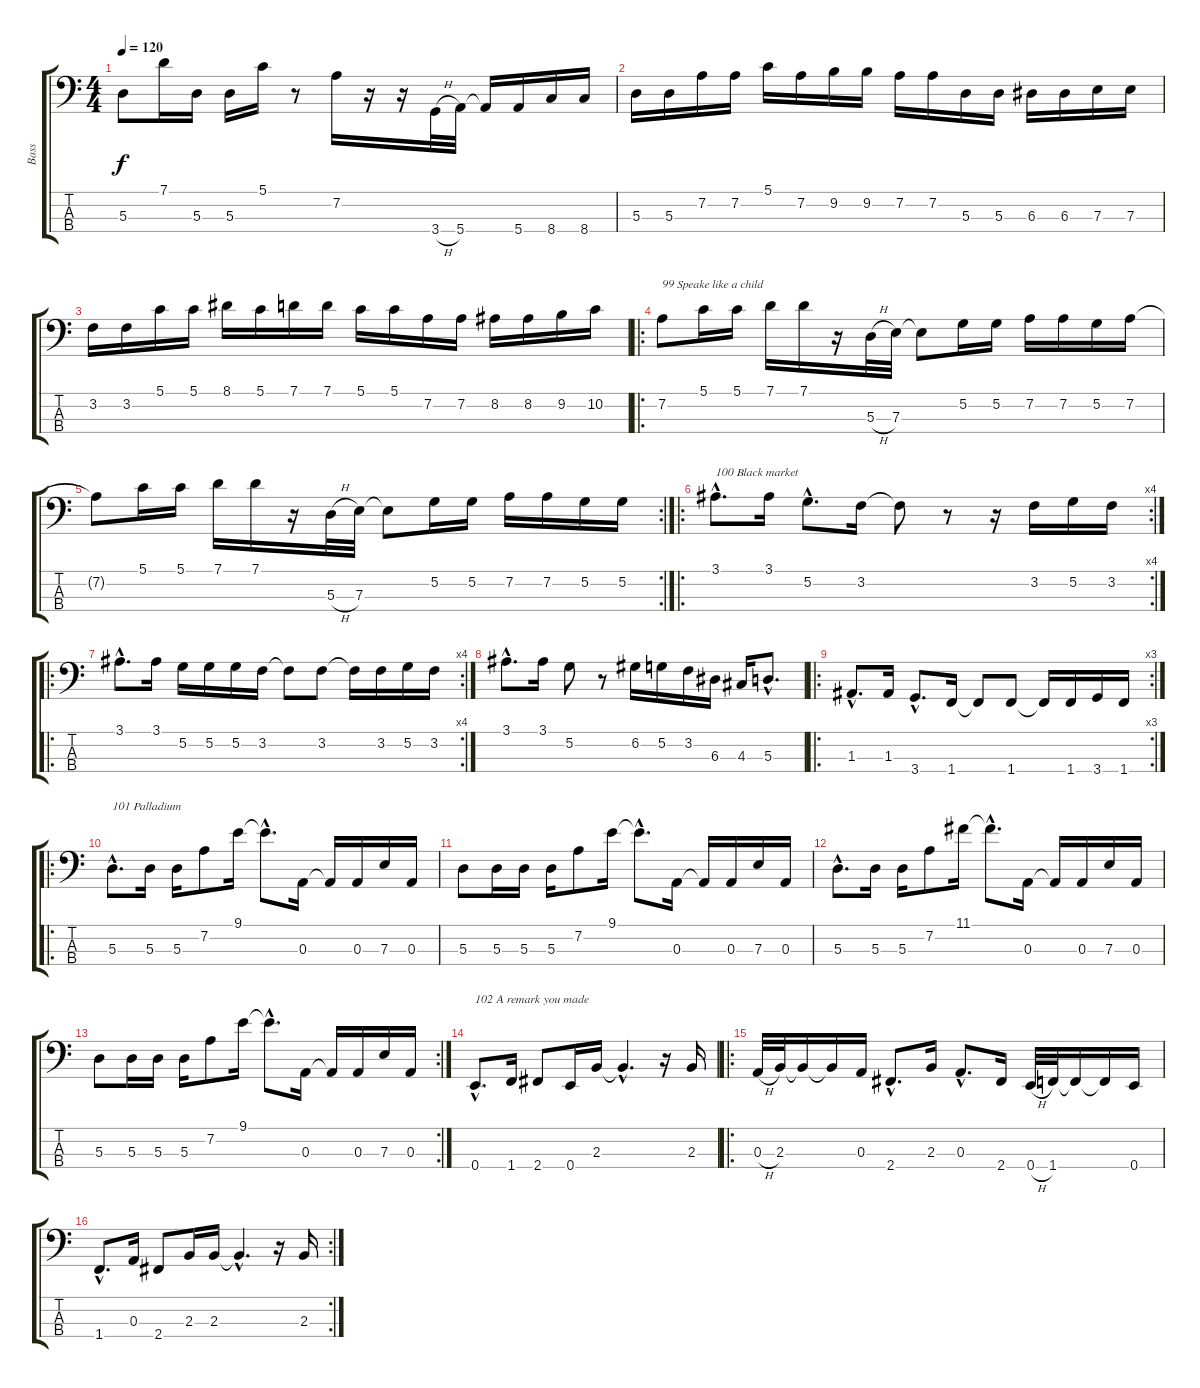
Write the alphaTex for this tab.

\track ("Bass" "Bass") {instrument electricbassfinger}
\staff {score tabs}
\tuning (G2 D2 A1 E1) {hide}
\ts (4 4)
\tempo 120
\clef f4
\ks c
5.3.8{dy f} 7.1.16 5.3.16 5.3.16 5.1.16 r.8 7.2.16 r.16 r.16 3.4{h}.32 5.4.32 5.4{t}.16 5.4.16 8.4.16 8.4.16 |
5.3.16 5.3.16 7.2.16 7.2.16 5.1.16 7.2.16 9.2.16 9.2.16 7.2.16 7.2.16 5.3.16 5.3.16 6.3.16 6.3.16 7.3.16 7.3.16 |
3.2.16 3.2.16 5.1.16 5.1.16 8.1.16 5.1.16 7.1.16 7.1.16 5.1.16 5.1.16 7.2.16 7.2.16 8.2.16 8.2.16 9.2.16 10.2.16 |
\ro
7.2.8{txt "99 Speake like a child"} 5.1.16 5.1.16 7.1.16 7.1.16 r.16 5.3{h}.32 7.3.32 7.3{t}.8 5.2.16 5.2.16 7.2.16 7.2.16 5.2.16 7.2.16 |
\rc 2
7.2{t}.8 5.1.16 5.1.16 7.1.16 7.1.16 r.16 5.3{h}.32 7.3.32 7.3{t}.8 5.2.16 5.2.16 7.2.16 7.2.16 5.2.16 5.2.16 |
\ro
\rc 4
3.1{hac}.8{d txt "100 Black market"} 3.1.16 5.2{hac}.8{d} 3.2.16 3.2{t}.8 r.8 r.16 3.2.16 5.2.16 3.2.16 |
\ro
\rc 4
3.1{hac}.8{d} 3.1.16 5.2.16 5.2.16 5.2.16 3.2.16 3.2{t}.8 3.2.8 3.2{t}.16 3.2.16 5.2.16 3.2.16 |
3.1{hac}.8{d} 3.1.16 5.2.8 r.8 6.2.16 5.2.16 3.2.16 6.3.16 4.3.16 5.3{hac}.8{d} |
\ro
\rc 3
1.3{hac}.8{d} 1.3.16 3.4{hac}.8{d} 1.4.16 1.4{t}.8 1.4.8 1.4{t}.16 1.4.16 3.4.16 1.4.16 |
\ro
5.3{hac}.8{d txt "101 Palladium"} 5.3.16 5.3.16 7.2.8 9.1.16 9.1{hac t}.8{d} 0.3.16 0.3{t}.16 0.3.16 7.3.16 0.3.16 |
5.3.8 5.3.16 5.3.16 5.3.16 7.2.8 9.1.16 9.1{hac t}.8{d} 0.3.16 0.3{t}.16 0.3.16 7.3.16 0.3.16 |
5.3{hac}.8{d} 5.3.16 5.3.16 7.2.8 11.1.16 11.1{hac t}.8{d} 0.3.16 0.3{t}.16 0.3.16 7.3.16 0.3.16 |
\rc 2
5.3.8 5.3.16 5.3.16 5.3.16 7.2.8 9.1.16 9.1{hac t}.8{d} 0.3.16 0.3{t}.16 0.3.16 7.3.16 0.3.16 |
0.4{hac}.8{d txt "102 A remark you made"} 1.4.16 2.4.8 0.4.16 2.3.16 2.3{hac t}.4{d} r.16 2.3.16 |
\ro
0.3{h}.32 2.3.32 2.3{t}.16 2.3{t}.16 0.3.16 2.4{hac}.8{d} 2.3.16 0.3{hac}.8{d} 2.4.16 0.4{h}.32 1.4.32 1.4{t}.16 1.4{t}.16 0.4.16 |
\rc 2
1.4{hac}.8{d} 0.3.16 2.4.8 2.3.16 2.3.16 2.3{hac t}.4{d} r.16 2.3.16
